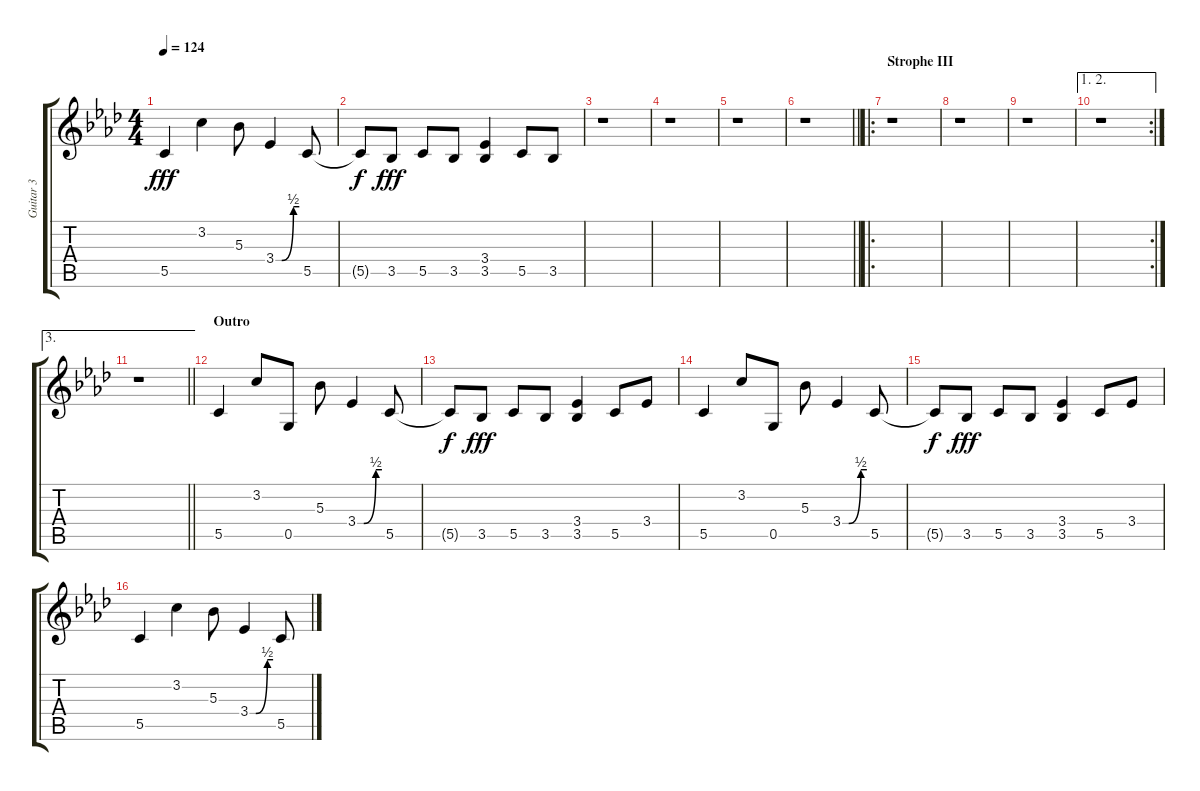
\track ("Guitar 3" "Guitar 3") {instrument electricguitarclean}
\staff {score tabs}
\tuning (D4 A3 F3 C3 G2 C2) {hide}
\ts (4 4)
\tempo 124
\clef g2
\ks ab
5.5.4{dy fff} 3.2.4 5.3.8 3.4{be (custom 0 0 15 0 45 2 60 2)}.4 5.5.8 |
5.5{t}.8{dy f} 3.5.8{dy fff} 5.5.8 3.5.8 (3.4 3.5).4 5.5.8 3.5.8 |
r.1 |
r.1 |
r.1 |
\barLineRight lightlight
r.1 |
\ro
\section ("" "Strophe III")
r.1 |
r.1 |
r.1 |
\ae (1 2)
\rc 2
r.1 |
\ae 3
\barLineRight lightlight
r.1 |
\section ("" "Outro")
5.5.4 3.2.8 0.5.8 5.3.8 3.4{be (custom 0 0 15 0 45 2 60 2)}.4 5.5.8 |
5.5{t}.8{dy f} 3.5.8{dy fff} 5.5.8 3.5.8 (3.4 3.5).4 5.5.8 3.4.8 |
5.5.4 3.2.8 0.5.8 5.3.8 3.4{be (custom 0 0 15 0 45 2 60 2)}.4 5.5.8 |
5.5{t}.8{dy f} 3.5.8{dy fff} 5.5.8 3.5.8 (3.4 3.5).4 5.5.8 3.4.8 |
5.5.4 3.2.4 5.3.8 3.4{be (custom 0 0 15 0 45 2 60 2)}.4 5.5.8
